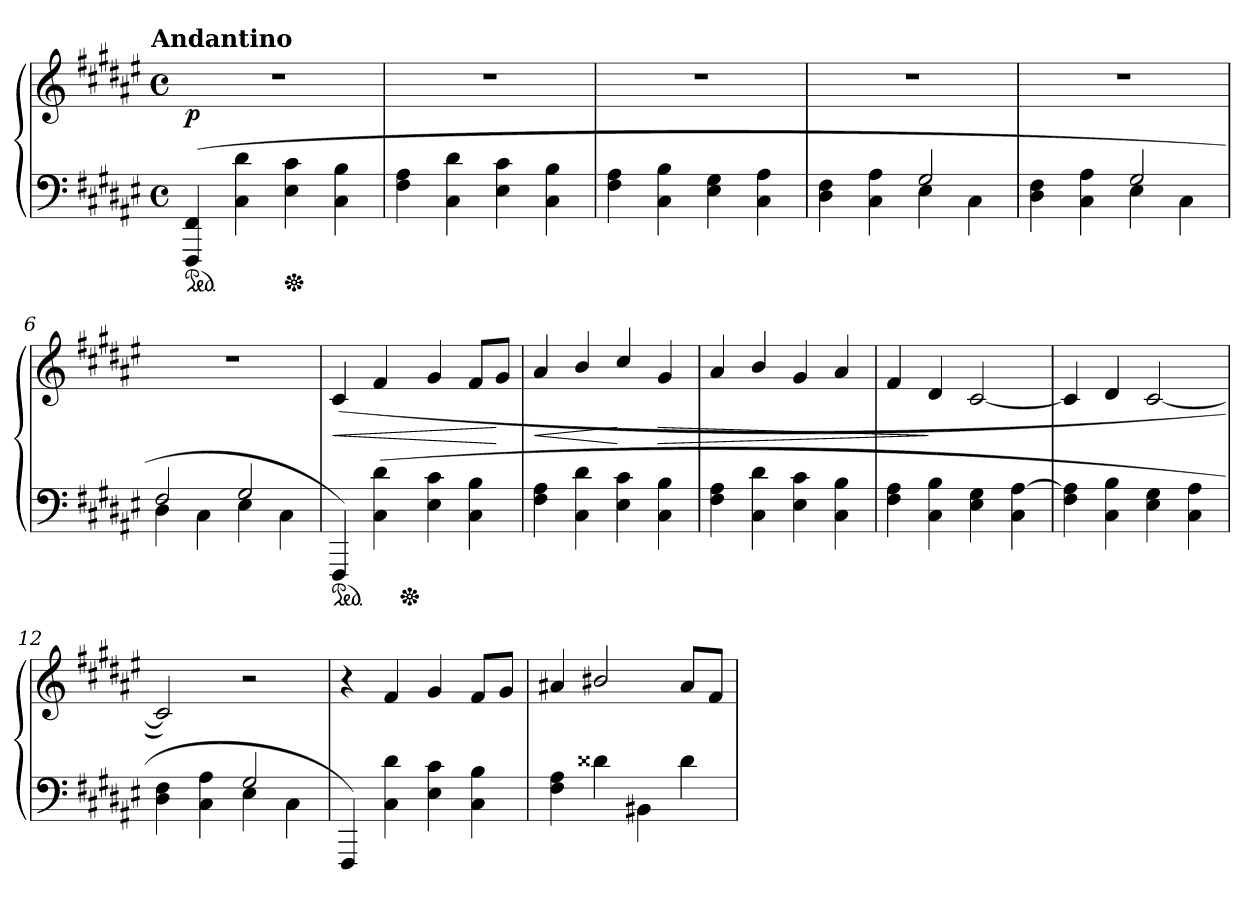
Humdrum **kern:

**kern	**kern	**dynam
*part1	*part1	*part1
*staff2	*staff1	*staff1/2
*clefF4	*clefG2	*
*k[f#c#g#d#a#e#]	*k[f#c#g#d#a#e#]	*
*F#:	*F#:	*
!!LO:TX:omd:t=Andantino
*M2/2	*M2/2	*
*met(c)	*met(c)	*
*MM80	*MM80	*
*ped	*	*
=1	=1	=1
(>4FFF# 4FF#	1rdd	p
4C# 4d#	.	.
*Xped	*	*
4E# 4c#	.	.
4C# 4B	.	.
=2	=2	=2
4F# 4A#	1rdd	.
4C# 4d#	.	.
4E# 4c#	.	.
4C# 4B	.	.
=3	=3	=3
4F# 4A#	1rdd	.
4C# 4B	.	.
4E# 4G#	.	.
4C# 4A#	.	.
=4	=4	=4
*^	*	*
2reyy	4D# 4F#	1rdd	.
.	4C# 4A#	.	.
2G#	4E#	.	.
.	4C#	.	.
=5	=5	=5	=5
2reyy	4D# 4F#	1rdd	.
.	4C# 4A#	.	.
2G#	4E#	.	.
.	4C#	.	.
=6	=6	=6	=6
2F#	4D#	1rdd	.
.	4C#	.	.
2G#	4E#	.	.
.	4C#	.	.
*v	*v	*	*
=7	=7	=7
*ped	*	*
*	*^	*
4FFF#)	(>4c#	4.ryy	<
(>4C# 4d#	4f#	.	.
*Xped	*	*	*
.	.	2ryy	.
4E# 4c#	4g#	.	.
4C# 4B	8f#L	.	.
.	8g#J	8ryy	[
*	*v	*v	*
=8	=8	=8
4F# 4A#	4a#	<
4C# 4d#	4b/	.
4E# 4c#	4cc#/	[
4C# 4B	4g#	>
=9	=9	=9
4F# 4A#	4a#	.
4C# 4d#	4b/	.
4E# 4c#	4g#	.
4C# 4B	4a#	.
=10	=10	=10
4F# 4A#	4f#	.
4C# 4B	4d#	]
4E# 4G#	[2c#	.
4C# [4A#	.	.
=11	=11	=11
4F# 4A#]	4c#]	.
4C# 4B	4d#	.
4E# 4G#	[2c#	.
4C# 4A#	.	.
=12	=12	=12
*^	*	*
2rcyy	4D#\ 4F#\	2c#])	.
.	4C#\ 4A#\	.	.
2G#	4E#	2r	.
.	4C#	.	.
*v	*v	*	*
=13	=13	=13
4FFF#)	4r	.
4C# 4d#	4f#	.
4E# 4c#	4g#	.
4C# 4B	8f#L	.
.	8g#J	.
=14	=14	=14
4F# 4A#	4a#X	.
4d##X	2b#X/	.
4BB#X\	.	.
4d##\	8a#L	.
.	8f#J	.
=	=	=
*-	*-	*-
